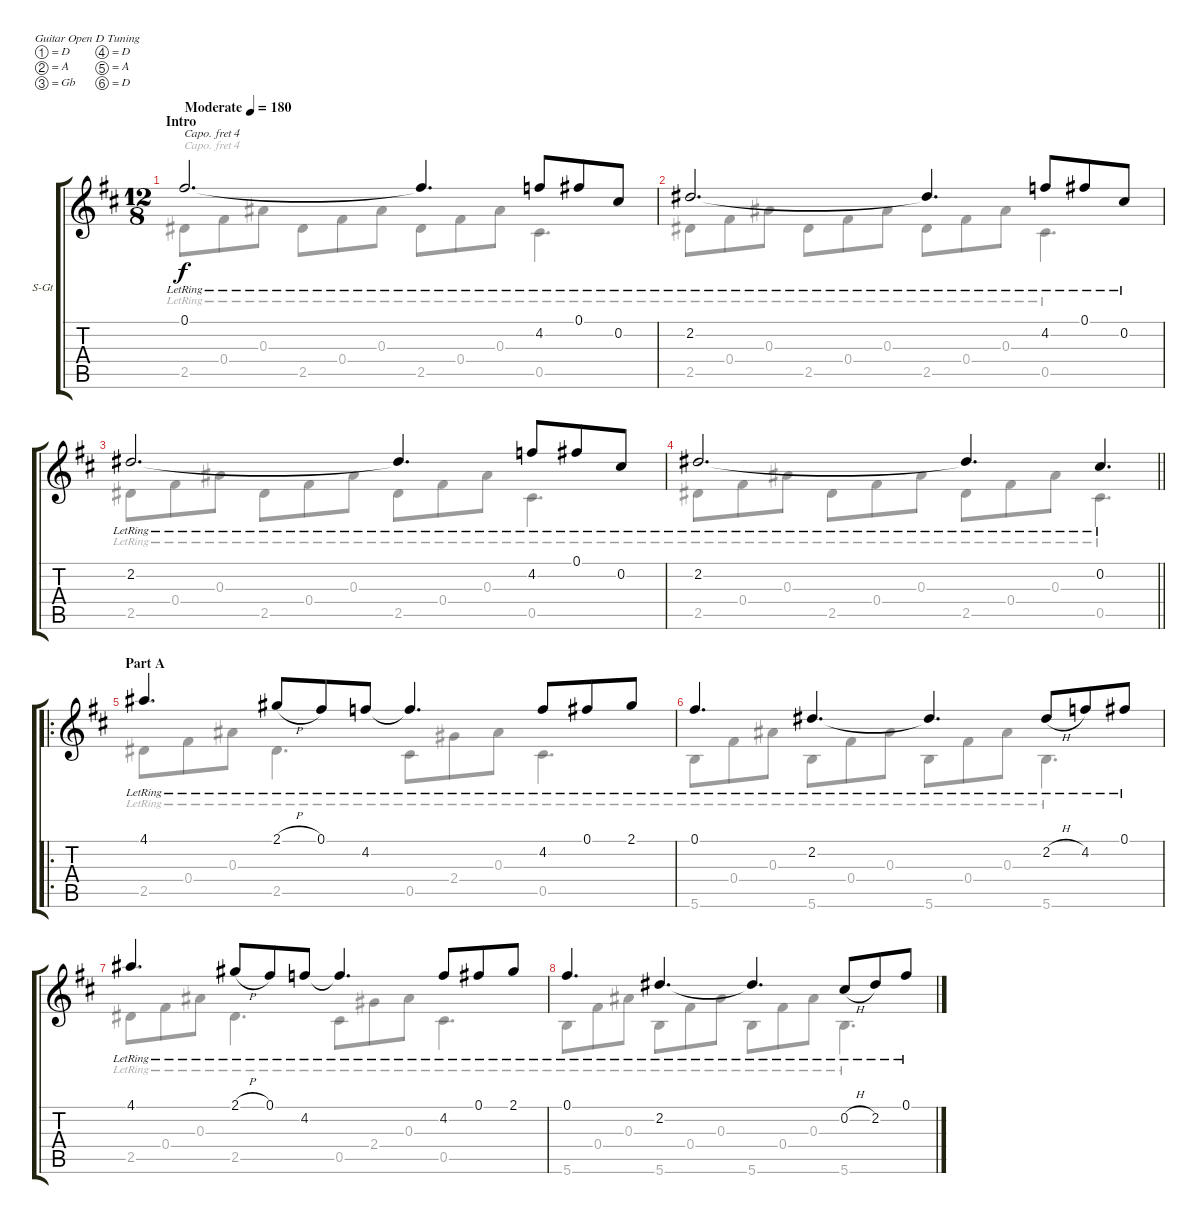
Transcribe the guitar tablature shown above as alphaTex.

\bracketExtendMode groupsimilarinstruments
\firstSystemTrackNameOrientation horizontal
\otherSystemsTrackNameOrientation horizontal
\track ("Guitar" "S-Gt") {instrument acousticguitarsteel}
\staff {score tabs}
\capo 4
\tuning (D4 A3 Gb3 D3 A2 D2)
\voice
\ts (12 8)
\beaming (8 3 3 3 3)
\section ("" "Intro")
\tempo (180 "Moderate")
\clef g2
\ks d
0.1{lr}.2{d dy f instrument acousticguitarsteel} 0.1{lr t}.4{d} 4.2{lr}.8 0.1{lr}.8 0.2{lr}.8 |
2.2{lr}.2{d} 2.2{lr t}.4{d} 4.2{lr}.8 0.1{lr}.8 0.2{lr}.8 |
2.2{lr}.2{d} 2.2{lr t}.4{d} 4.2{lr}.8 0.1{lr}.8 0.2{lr}.8 |
\barLineRight lightlight
2.2{lr}.2{d} 2.2{lr t}.4{d} 0.2{lr}.4{d} |
\ro
\section ("" "Part A")
4.1{lr}.4{d} 2.1{h lr}.8 0.1{lr}.8 4.2{lr}.8 4.2{lr t}.4{d} 4.2{lr}.8 0.1{lr}.8 2.1{lr}.8 |
0.1{lr}.4{d} 2.2{lr}.4{d} 2.2{lr t}.4{d} 2.2{h lr}.8 4.2{lr}.8 0.1{lr}.8 |
4.1{lr}.4{d} 2.1{h lr}.8 0.1{lr}.8 4.2{lr}.8 4.2{lr t}.4{d} 4.2{lr}.8 0.1{lr}.8 2.1{lr}.8 |
0.1{lr}.4{d} 2.2{lr}.4{d} 2.2{lr t}.4{d} 0.2{h lr}.8 2.2{lr}.8 0.1{lr}.8
\voice
\clef g2
\ottava regular
\simile none
\ks d
2.5{lr}.8{dy f} 0.4{lr}.8 0.3{lr}.8 2.5{lr}.8 0.4{lr}.8 0.3{lr}.8 2.5{lr}.8 0.4{lr}.8 0.3{lr}.8 0.5{lr}.4{d} |
2.5{lr}.8 0.4{lr}.8 0.3{lr}.8 2.5{lr}.8 0.4{lr}.8 0.3{lr}.8 2.5{lr}.8 0.4{lr}.8 0.3{lr}.8 0.5{lr}.4{d} |
2.5{lr}.8 0.4{lr}.8 0.3{lr}.8 2.5{lr}.8 0.4{lr}.8 0.3{lr}.8 2.5{lr}.8 0.4{lr}.8 0.3{lr}.8 0.5{lr}.4{d} |
\barLineRight lightlight
2.5{lr}.8 0.4{lr}.8 0.3{lr}.8 2.5{lr}.8 0.4{lr}.8 0.3{lr}.8 2.5{lr}.8 0.4{lr}.8 0.3{lr}.8 0.5{lr}.4{d} |
2.5{lr}.8 0.4{lr}.8 0.3{lr}.8 2.5{lr}.4{d} 0.5{lr}.8 2.4{lr}.8 0.3{lr}.8 0.5{lr}.4{d} |
5.6{lr}.8 0.4{lr}.8 0.3{lr}.8 5.6{lr}.8 0.4{lr}.8 0.3{lr}.8 5.6{lr}.8 0.4{lr}.8 0.3{lr}.8 5.6{lr}.4{d} |
2.5{lr}.8 0.4{lr}.8 0.3{lr}.8 2.5{lr}.4{d} 0.5{lr}.8 2.4{lr}.8 0.3{lr}.8 0.5{lr}.4{d} |
5.6{lr}.8 0.4{lr}.8 0.3{lr}.8 5.6{lr}.8 0.4{lr}.8 0.3{lr}.8 5.6{lr}.8 0.4{lr}.8 0.3{lr}.8 5.6{lr}.4{d}
